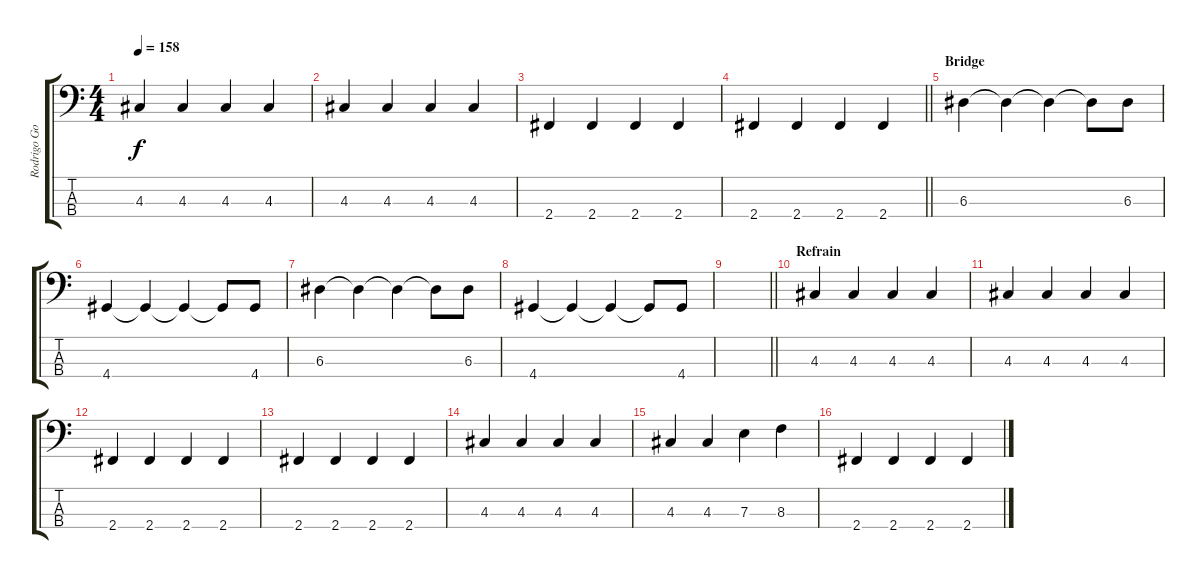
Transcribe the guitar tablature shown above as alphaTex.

\track ("Rodrigo Gonzalez" "Rodrigo Go") {instrument electricbassfinger}
\staff {score tabs}
\tuning (G2 D2 A1 E1) {hide}
\ts (4 4)
\tempo 158
\clef f4
\ks c
4.3.4{dy f} 4.3.4 4.3.4 4.3.4 |
4.3.4 4.3.4 4.3.4 4.3.4 |
2.4.4 2.4.4 2.4.4 2.4.4 |
\barLineRight lightlight
2.4.4 2.4.4 2.4.4 2.4.4 |
\section ("" "Bridge")
6.3.4 6.3{t}.4 6.3{t}.4 6.3{t}.8 6.3.8 |
4.4.4 4.4{t}.4 4.4{t}.4 4.4{t}.8 4.4.8 |
6.3.4 6.3{t}.4 6.3{t}.4 6.3{t}.8 6.3.8 |
4.4.4 4.4{t}.4 4.4{t}.4 4.4{t}.8 4.4.8 |
\barLineRight lightlight
|
\section ("" "Refrain")
4.3.4 4.3.4 4.3.4 4.3.4 |
4.3.4 4.3.4 4.3.4 4.3.4 |
2.4.4 2.4.4 2.4.4 2.4.4 |
2.4.4 2.4.4 2.4.4 2.4.4 |
4.3.4 4.3.4 4.3.4 4.3.4 |
4.3.4 4.3.4 7.3.4 8.3.4 |
2.4.4 2.4.4 2.4.4 2.4.4
